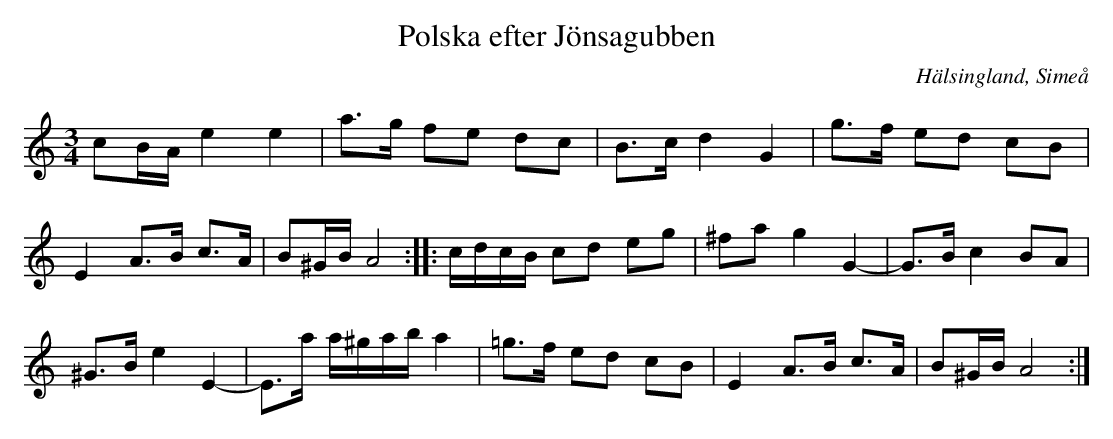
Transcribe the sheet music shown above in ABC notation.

X:1
T: Polska efter Jönsagubben
O: Hälsingland, Simeå
M: 3/4
L: 1/8
K: Am
cB/A/ e2 e2 | a>g fe dc | B>c d2 G2 | g>f ed cB |
E2 A>B c>A | B^G/B/ A4 :: c/d/c/B/ cd eg | ^fa  g2 G2- | G>B c2 BA |
^G>B e2 E2 - | E>a a/^g/a/b/ a2 | =g>f ed cB | E2 A>B c>A | B^G/B/ A4 :|]
